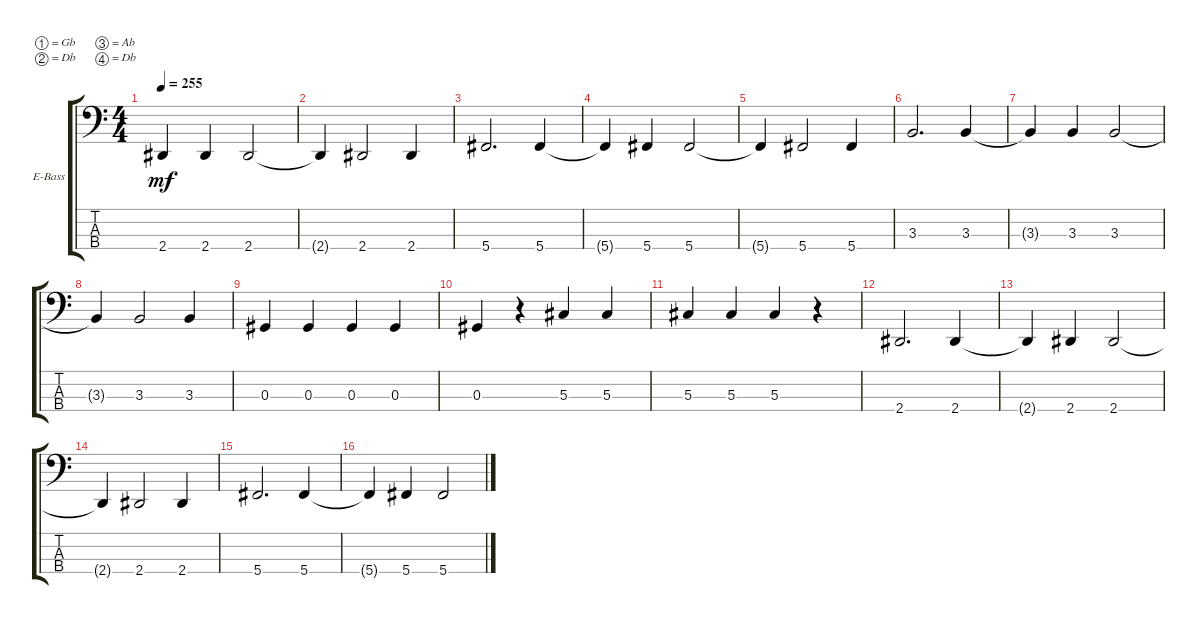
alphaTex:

\bracketExtendMode groupsimilarinstruments
\firstSystemTrackNameOrientation horizontal
\otherSystemsTrackNameOrientation horizontal
\track ("Bass" "E-Bass") {instrument electricbassfinger}
\staff {score tabs}
\tuning (Gb2 Db2 Ab1 Db1)
\ts (4 4)
\tempo 255
\clef f4
\ks c
2.4{t}.4{dy mf} 2.4.4 2.4.2 |
2.4{t}.4 2.4.2 2.4.4 |
5.4.2{d} 5.4.4 |
5.4{t}.4 5.4.4 5.4.2 |
5.4{t}.4 5.4.2 5.4.4 |
3.3.2{d} 3.3.4 |
3.3{t}.4 3.3.4 3.3.2 |
3.3{t}.4 3.3.2 3.3.4 |
0.3.4 0.3.4 0.3.4 0.3.4 |
0.3.4 r.4 5.3.4 5.3.4 |
5.3.4 5.3.4 5.3.4 r.4 |
2.4.2{d} 2.4.4 |
2.4{t}.4 2.4.4 2.4.2 |
2.4{t}.4 2.4.2 2.4.4 |
5.4.2{d} 5.4.4 |
5.4{t}.4 5.4.4 5.4.2
